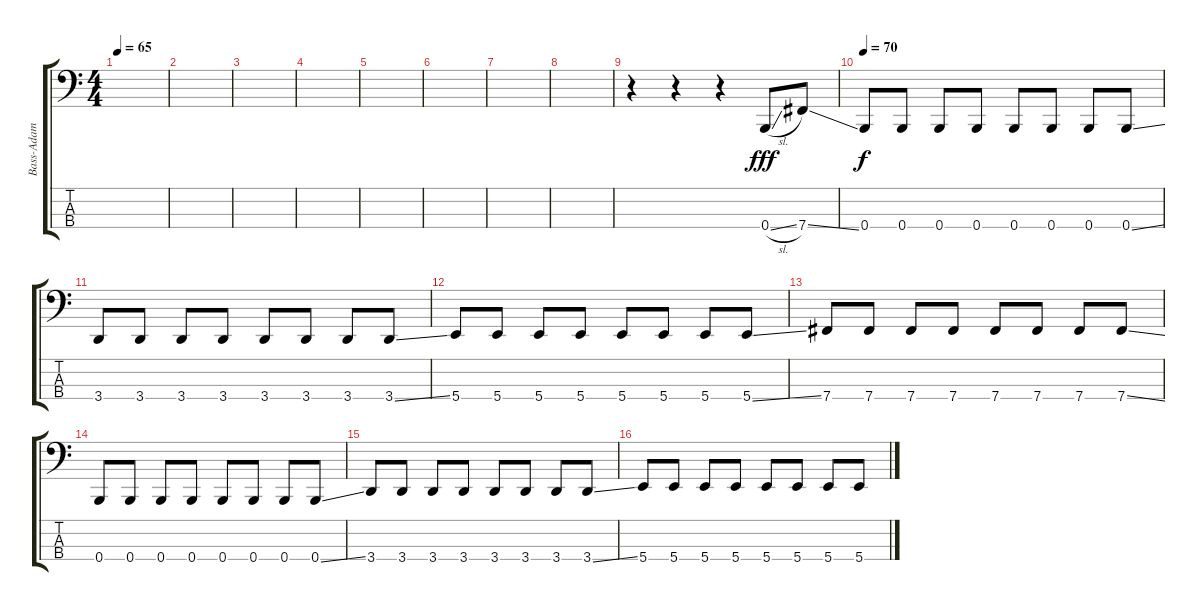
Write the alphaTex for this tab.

\track ("Bass-Adam Duce-" "Bass-Adam ") {instrument electricbassfinger}
\staff {score tabs}
\tuning (E2 B1 Gb1 B0) {hide}
\ts (4 4)
\tempo 65
\clef f4
\ks c
|
|
|
|
|
|
|
|
r.4 r.4 r.4 0.4{sl}.8{dy fff} 7.4{ss}.8 |
\tempo 70
0.4.8{dy f} 0.4.8 0.4.8 0.4.8 0.4.8 0.4.8 0.4.8 0.4{ss}.8 |
3.4.8 3.4.8 3.4.8 3.4.8 3.4.8 3.4.8 3.4.8 3.4{ss}.8 |
5.4.8 5.4.8 5.4.8 5.4.8 5.4.8 5.4.8 5.4.8 5.4{ss}.8 |
7.4.8 7.4.8 7.4.8 7.4.8 7.4.8 7.4.8 7.4.8 7.4{ss}.8 |
0.4.8 0.4.8 0.4.8 0.4.8 0.4.8 0.4.8 0.4.8 0.4{ss}.8 |
3.4.8 3.4.8 3.4.8 3.4.8 3.4.8 3.4.8 3.4.8 3.4{ss}.8 |
5.4.8 5.4.8 5.4.8 5.4.8 5.4.8 5.4.8 5.4.8 5.4{ss}.8
